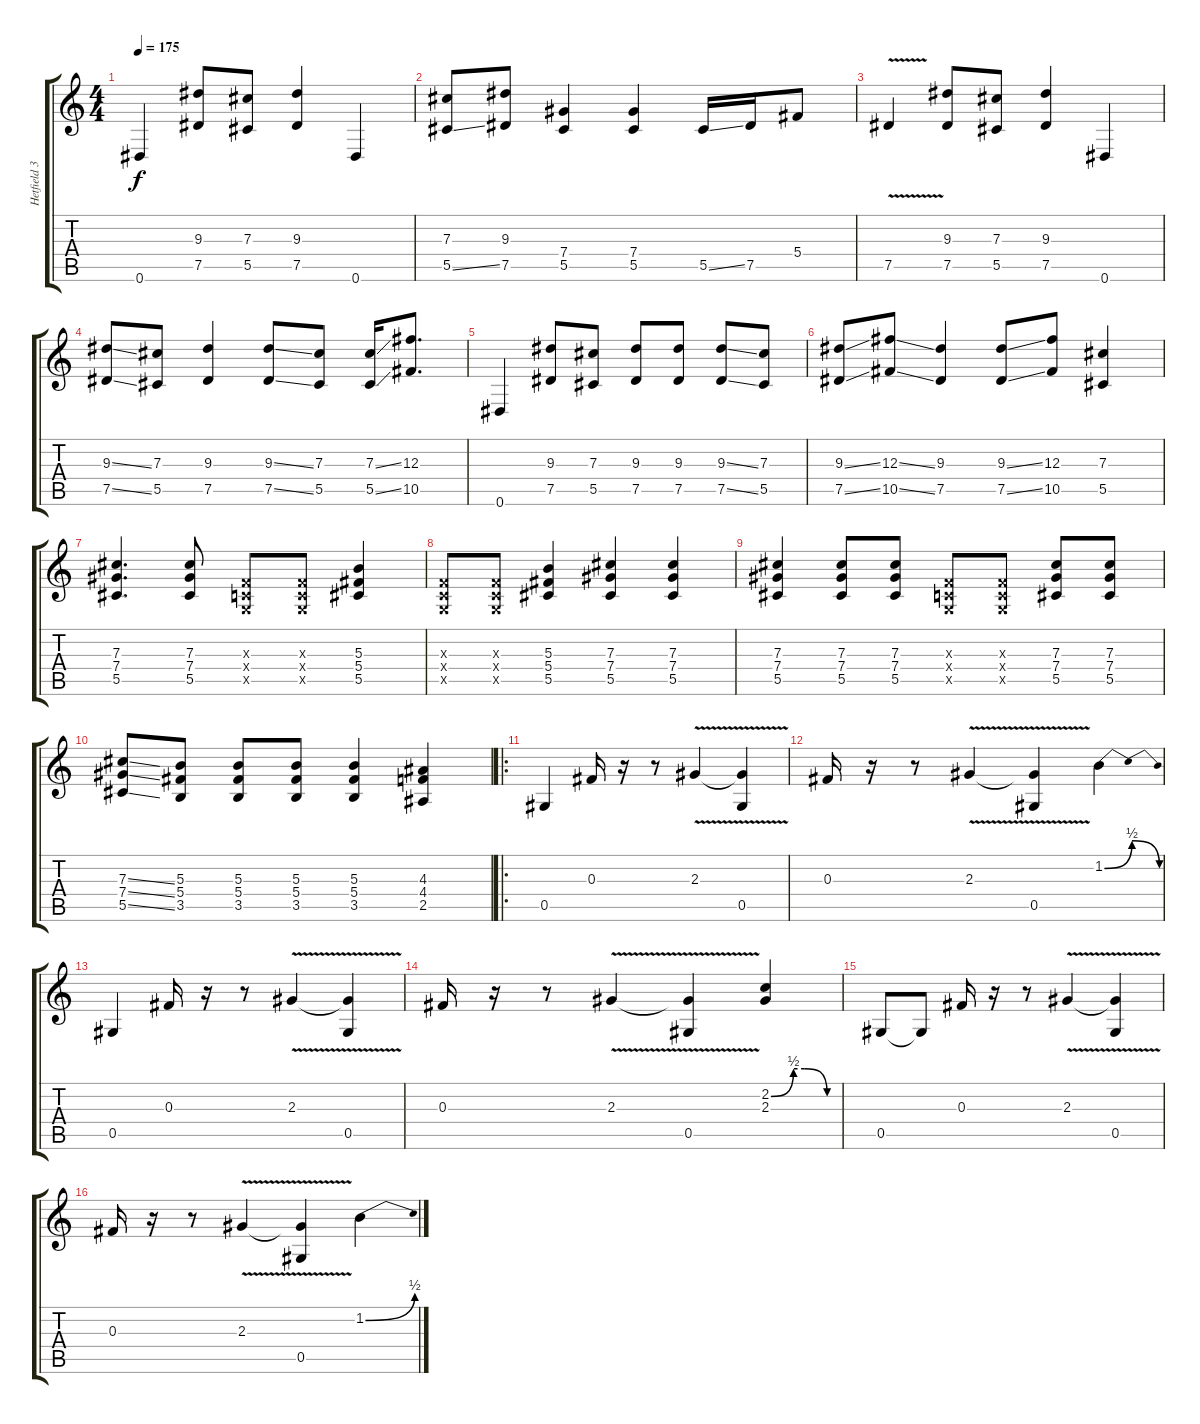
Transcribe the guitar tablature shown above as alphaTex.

\track ("Hetfield 3" "Hetfield 3") {instrument distortionguitar}
\staff {score tabs}
\tuning (Eb4 Bb3 Gb3 Db3 Ab2 Eb2) {hide}
\ts (4 4)
\tempo 175
\clef g2
\ks c
0.6.4{dy f} (9.3 7.5).8 (7.3 5.5).8 (9.3 7.5).4 0.6.4 |
(7.3 5.5{ss}).8 (9.3 7.5).8 (7.4 5.5).4 (7.4 5.5).4 5.5{ss}.16 7.5.16 5.4.8 |
7.5{v}.4 (9.3 7.5).8 (7.3 5.5).8 (9.3 7.5).4 0.6.4 |
(9.3{ss} 7.5{ss}).8 (7.3 5.5).8 (9.3 7.5).4 (9.3{ss} 7.5{ss}).8 (7.3 5.5).8 (7.3{ss} 5.5{ss}).16 (12.3 10.5).8{d} |
0.6.4 (9.3 7.5).8 (7.3 5.5).8 (9.3 7.5).8 (9.3 7.5).8 (9.3{ss} 7.5{ss}).8 (7.3 5.5).8 |
(9.3{ss} 7.5{ss}).8 (12.3{ss} 10.5{ss}).8 (9.3 7.5).4 (9.3{ss} 7.5{ss}).8 (12.3 10.5).8 (7.3 5.5).4 |
(7.3 7.4 5.5).4{d} (7.3 7.4 5.5).8 (-1.3{x} -1.4{x} -1.5{x}).8 (-1.3{x} -1.4{x} -1.5{x}).8 (5.3 5.4 5.5).4 |
(-1.3{x} -1.4{x} -1.5{x}).8 (-1.3{x} -1.4{x} -1.5{x}).8 (5.3 5.4 5.5).4 (7.3 7.4 5.5).4 (7.3 7.4 5.5).4 |
(7.3 7.4 5.5).4 (7.3 7.4 5.5).8 (7.3 7.4 5.5).8 (-1.3{x} -1.4{x} -1.5{x}).8 (-1.3{x} -1.4{x} -1.5{x}).8 (7.3 7.4 5.5).8 (7.3 7.4 5.5).8 |
(7.3{ss} 7.4{ss} 5.5{ss}).8 (5.3 5.4 3.5).8 (5.3 5.4 3.5).8 (5.3 5.4 3.5).8 (5.3 5.4 3.5).4 (4.3 4.4 2.5).4 |
\ro
0.5.4 0.3.16 r.16 r.8 2.3{v}.4 (2.3{t} 0.5).4 |
0.3.16 r.16 r.8 2.3{v}.4 (2.3{t} 0.5).4 1.2{be (bendrelease 0 0 30 2 45 2 60 0)}.4 |
0.5.4 0.3.16 r.16 r.8 2.3{v}.4 (2.3{t} 0.5).4 |
0.3.16 r.16 r.8 2.3{v}.4 (2.3{t} 0.5).4 (2.2{be (custom 0 0 20 2 30 2 50 0 60 0)} 2.3).4 |
0.5.8 0.5{t}.8 0.3.16 r.16 r.8 2.3{v}.4 (2.3{t} 0.5).4 |
0.3.16 r.16 r.8 2.3{v}.4 (2.3{t} 0.5).4 1.2{be (bend 0 0 60 2)}.4
